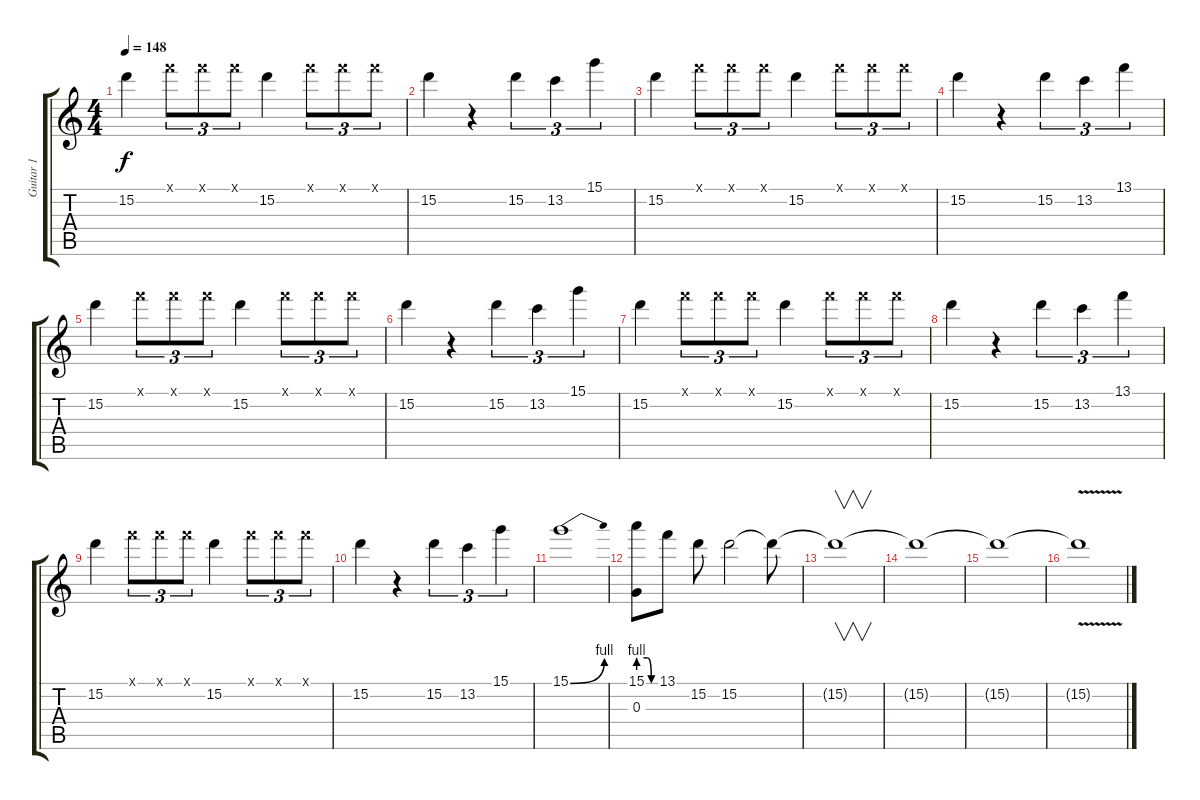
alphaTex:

\track ("Guitar 1" "Guitar 1") {instrument overdrivenguitar}
\staff {score tabs}
\tuning (E4 B3 G3 D3 A2 D2) {hide}
\ts (4 4)
\tempo 148
\clef g2
\ks c
15.2.4{dy f} 13.1{x}.8{tu (3 2)} 13.1{x}.8{tu (3 2)} 13.1{x}.8{tu (3 2)} 15.2.4 13.1{x}.8{tu (3 2)} 13.1{x}.8{tu (3 2)} 13.1{x}.8{tu (3 2)} |
15.2.4 r.4 15.2.4{tu (3 2)} 13.2.4{tu (3 2)} 15.1.4{tu (3 2)} |
15.2.4 13.1{x}.8{tu (3 2)} 13.1{x}.8{tu (3 2)} 13.1{x}.8{tu (3 2)} 15.2.4 13.1{x}.8{tu (3 2)} 13.1{x}.8{tu (3 2)} 13.1{x}.8{tu (3 2)} |
15.2.4 r.4 15.2.4{tu (3 2)} 13.2.4{tu (3 2)} 13.1.4{tu (3 2)} |
15.2.4 13.1{x}.8{tu (3 2)} 13.1{x}.8{tu (3 2)} 13.1{x}.8{tu (3 2)} 15.2.4 13.1{x}.8{tu (3 2)} 13.1{x}.8{tu (3 2)} 13.1{x}.8{tu (3 2)} |
15.2.4 r.4 15.2.4{tu (3 2)} 13.2.4{tu (3 2)} 15.1.4{tu (3 2)} |
15.2.4 13.1{x}.8{tu (3 2)} 13.1{x}.8{tu (3 2)} 13.1{x}.8{tu (3 2)} 15.2.4 13.1{x}.8{tu (3 2)} 13.1{x}.8{tu (3 2)} 13.1{x}.8{tu (3 2)} |
15.2.4 r.4 15.2.4{tu (3 2)} 13.2.4{tu (3 2)} 13.1.4{tu (3 2)} |
15.2.4 13.1{x}.8{tu (3 2)} 13.1{x}.8{tu (3 2)} 13.1{x}.8{tu (3 2)} 15.2.4 13.1{x}.8{tu (3 2)} 13.1{x}.8{tu (3 2)} 13.1{x}.8{tu (3 2)} |
15.2.4 r.4 15.2.4{tu (3 2)} 13.2.4{tu (3 2)} 15.1.4{tu (3 2)} |
15.1{be (bend 0 0 60 4)}.1 |
(15.1{be (custom 0 4 30 4 45 0 60 0)} 0.3).8 13.1.8 15.2.8 15.2.2 15.2{t}.8 |
15.2{t}.1{v} |
15.2{t}.1 |
15.2{t}.1 |
15.2{v t}.1
